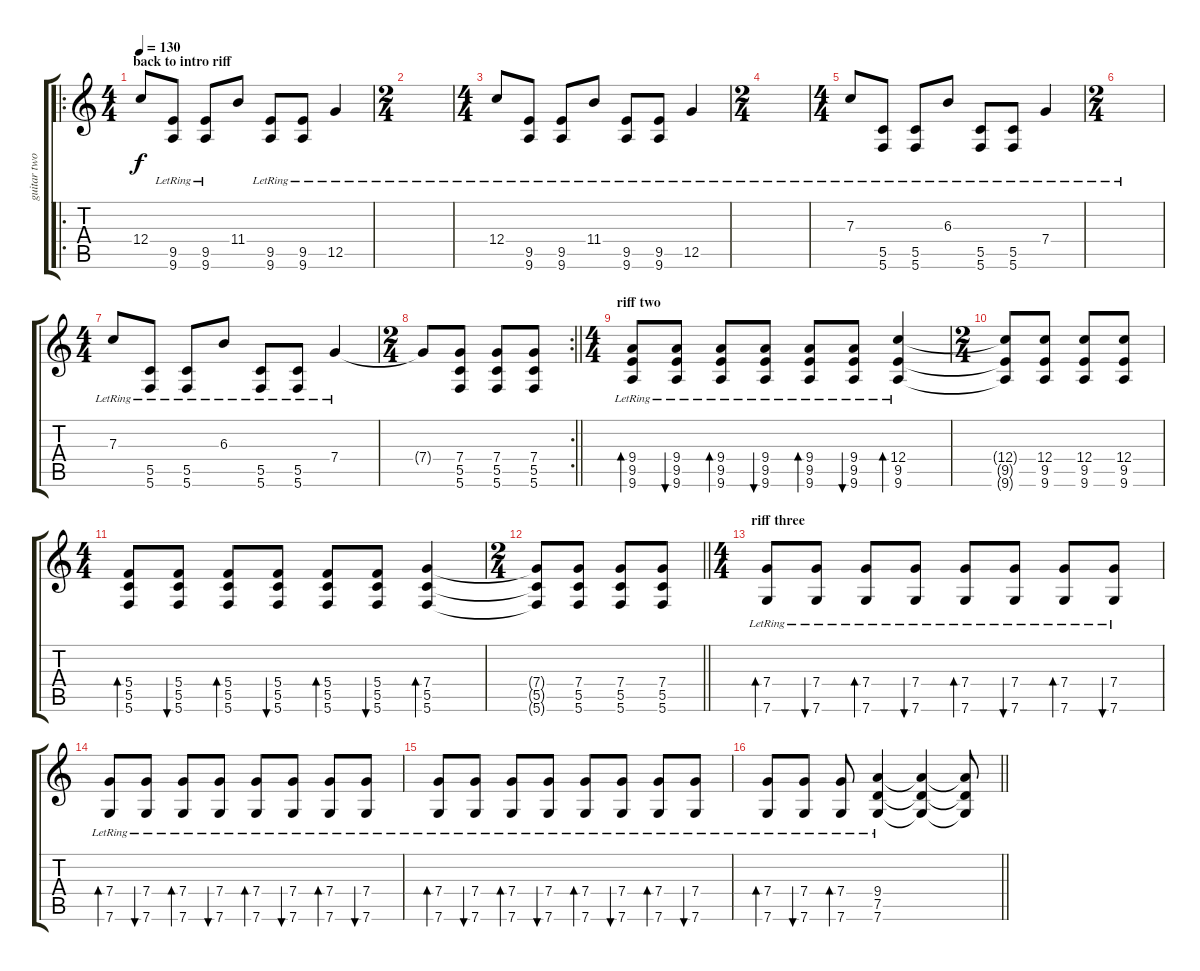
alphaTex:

\track ("guitar two" "guitar two") {instrument acousticguitarsteel}
\staff {score tabs}
\tuning (D4 A3 F3 C3 G2 C2) {hide}
\ro
\ts (4 4)
\section ("" "back to intro riff")
\tempo 130
\clef g2
\ks c
12.4.8{dy f} (9.5{lr} 9.6).8 (9.5 9.6{lr}).8 11.4.8 (9.5{lr} 9.6).8 (9.5 9.6{lr}).8 12.5{lr}.4 |
\ts (2 4)
|
\ts (4 4)
12.4{lr}.8 (9.5{lr} 9.6).8 (9.5 9.6{lr}).8 11.4{lr}.8 (9.5{lr} 9.6).8 (9.5 9.6{lr}).8 12.5{lr}.4 |
\ts (2 4)
|
\ts (4 4)
7.3{lr}.8 (5.5{lr} 5.6).8 (5.5 5.6{lr}).8 6.3{lr}.8 (5.5{lr} 5.6).8 (5.5 5.6{lr}).8 7.4{lr}.4 |
\ts (2 4)
|
\ts (4 4)
7.3{lr}.8 (5.5{lr} 5.6).8 (5.5 5.6{lr}).8 6.3{lr}.8 (5.5{lr} 5.6).8 (5.5 5.6{lr}).8 7.4{lr}.4 |
\rc 2
\ts (2 4)
\barLineRight lightlight
7.4{t}.8 (7.4 5.5 5.6).8 (7.4 5.5 5.6).8 (7.4 5.5 5.6).8 |
\ts (4 4)
\section ("" "riff two")
(9.4{lr} 9.5{lr} 9.6{lr}).8{bd 60} (9.4{lr} 9.5{lr} 9.6{lr}).8{bu 60} (9.4{lr} 9.5{lr} 9.6{lr}).8{bd 60} (9.4{lr} 9.5{lr} 9.6{lr}).8{bu 60} (9.4{lr} 9.5{lr} 9.6{lr}).8{bd 60} (9.4{lr} 9.5{lr} 9.6{lr}).8{bu 60} (12.4{lr} 9.5{lr} 9.6{lr}).4{bd 60} |
\ts (2 4)
(12.4{t} 9.5{t} 9.6{t}).8 (12.4 9.5 9.6).8 (12.4 9.5 9.6).8 (12.4 9.5 9.6).8 |
\ts (4 4)
(5.4 5.5 5.6).8{bd 30} (5.4 5.5 5.6).8{bu 30} (5.4 5.5 5.6).8{bd 30} (5.4 5.5 5.6).8{bu 30} (5.4 5.5 5.6).8{bd 30} (5.4 5.5 5.6).8{bu 30} (7.4 5.5 5.6).4{bd 30} |
\ts (2 4)
\barLineRight lightlight
(7.4{t} 5.5{t} 5.6{t}).8 (7.4 5.5 5.6).8 (7.4 5.5 5.6).8 (7.4 5.5 5.6).8 |
\ts (4 4)
\section ("" "riff three")
(7.4 7.6{lr}).8{bd 30} (7.4 7.6{lr}).8{bu 30} (7.4 7.6{lr}).8{bd 30} (7.4 7.6{lr}).8{bu 30} (7.4 7.6{lr}).8{bd 30} (7.4{lr} 7.6{lr}).8{bu 30} (7.4{lr} 7.6{lr}).8{bd 30} (7.4{lr} 7.6{lr}).8{bu 30} |
(7.4{lr} 7.6{lr}).8{bd 30} (7.4{lr} 7.6{lr}).8{bu 30} (7.4{lr} 7.6{lr}).8{bd 30} (7.4{lr} 7.6{lr}).8{bu 30} (7.4{lr} 7.6{lr}).8{bd 30} (7.4{lr} 7.6{lr}).8{bu 30} (7.4{lr} 7.6{lr}).8{bd 30} (7.4{lr} 7.6{lr}).8{bu 30} |
(7.4{lr} 7.6{lr}).8{bd 30} (7.4{lr} 7.6{lr}).8{bu 30} (7.4{lr} 7.6{lr}).8{bd 30} (7.4{lr} 7.6{lr}).8{bu 30} (7.4{lr} 7.6{lr}).8{bd 30} (7.4{lr} 7.6{lr}).8{bu 30} (7.4{lr} 7.6{lr}).8{bd 30} (7.4{lr} 7.6{lr}).8{bu 30} |
\barLineRight lightlight
(7.4{lr} 7.6{lr}).8{bd 30} (7.4{lr} 7.6{lr}).8{bu 30} (7.4{lr} 7.6{lr}).8{bd 30} (9.4{lr} 7.5 7.6).4 (9.4{t} 7.5{t} 7.6{t}).4 (9.4{t} 7.5{t} 7.6{t}).8
